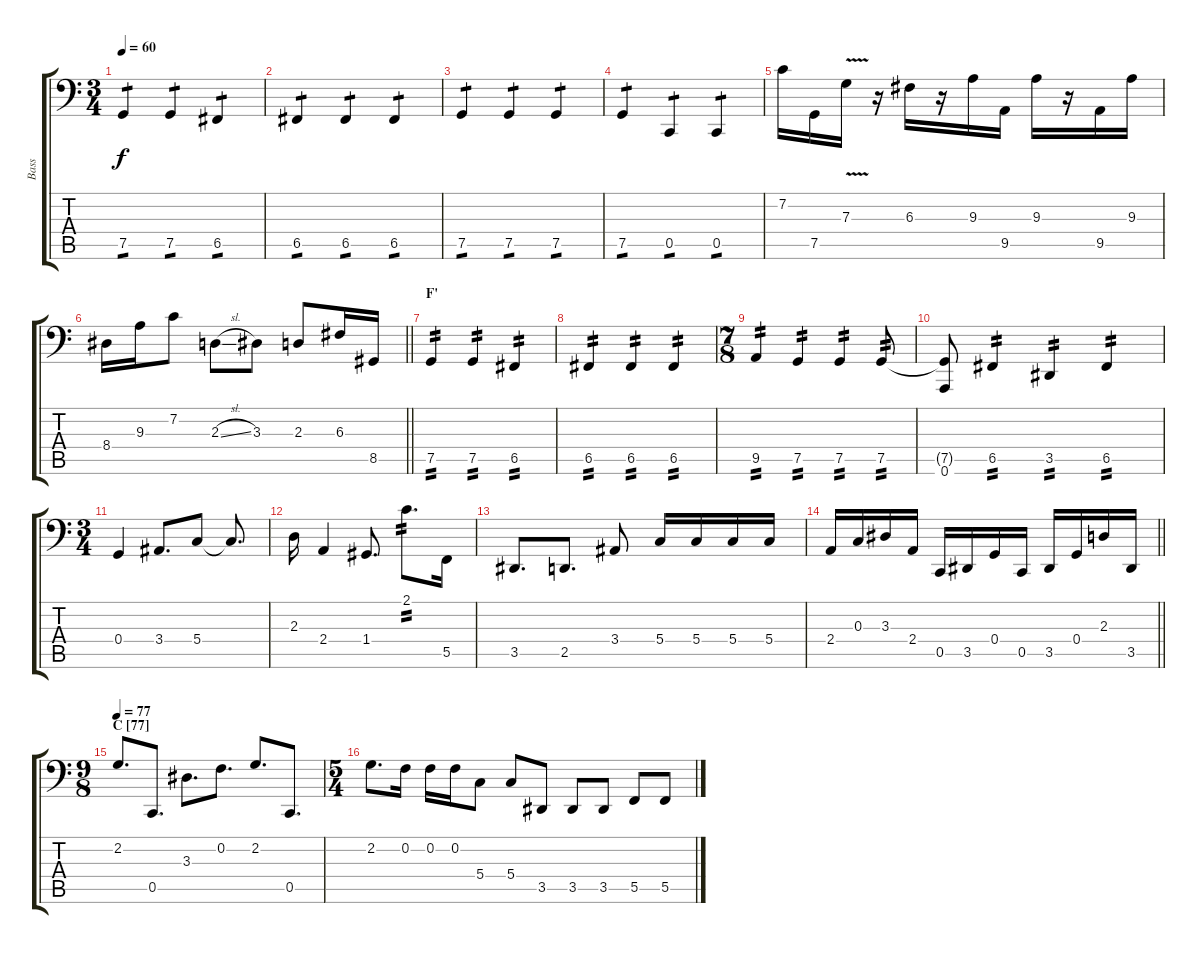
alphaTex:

\track ("Bass" "Bass") {instrument electricbasspick}
\staff {score tabs}
\tuning (Bb2 F2 C2 G1 C1 A0) {hide}
\ts (3 4)
\tempo 60
\clef f4
\ks c
7.5.4{tp 1 dy f} 7.5.4{tp 1} 6.5.4{tp 1} |
6.5.4{tp 1} 6.5.4{tp 1} 6.5.4{tp 1} |
7.5.4{tp 1} 7.5.4{tp 1} 7.5.4{tp 1} |
7.5.4{tp 1} 0.5.4{tp 1} 0.5.4{tp 1} |
7.2.16{instrument slapbass1} 7.5.16 7.3{v}.16 r.16 6.3.16 r.16 9.3.16 9.5.16 9.3.16 r.16 9.5.16 9.3.16 |
\barLineRight lightlight
8.4.16 9.3.16 7.2.8 2.3{sl}.8 3.3.8 2.3.8 6.3.16 8.5.16 |
\section ("" "F'")
7.5.4{tp 2 instrument electricbasspick} 7.5.4{tp 2} 6.5.4{tp 2} |
6.5.4{tp 2} 6.5.4{tp 2} 6.5.4{tp 2} |
\ts (7 8)
9.5.4{tp 2} 7.5.4{tp 2} 7.5.4{tp 2} 7.5.8{tp 2} |
(7.5{t} 0.6).8 6.5.4{tp 2} 3.5.4{tp 2} 6.5.4{tp 2} |
\ts (3 4)
0.4.4 3.4.8{d} 5.4.8 5.4{t}.8{d} |
2.3.16 2.4.4 1.4.8{d} 2.1.8{d tp 2} 5.5.16 |
3.5.8{d} 2.5.8{d} 3.4.8 5.4.16 5.4.16 5.4.16 5.4.16 |
\barLineRight lightlight
2.4.16 0.3.16 3.3.16 2.4.16 0.5.16 3.5.16 0.4.16 0.5.16 3.5.16 0.4.16 2.3.16 3.5.16 |
\ts (9 8)
\section ("" "C [77]")
\tempo 77
2.2.8{d} 0.5.8{d} 3.3.8{d} 0.2.8{d} 2.2.8{d} 0.5.8{d} |
\ts (5 4)
2.2.8{d} 0.2.16 0.2.16 0.2.16 5.4.8 5.4.8 3.5.8 3.5.8 3.5.8 5.5.8 5.5.8
